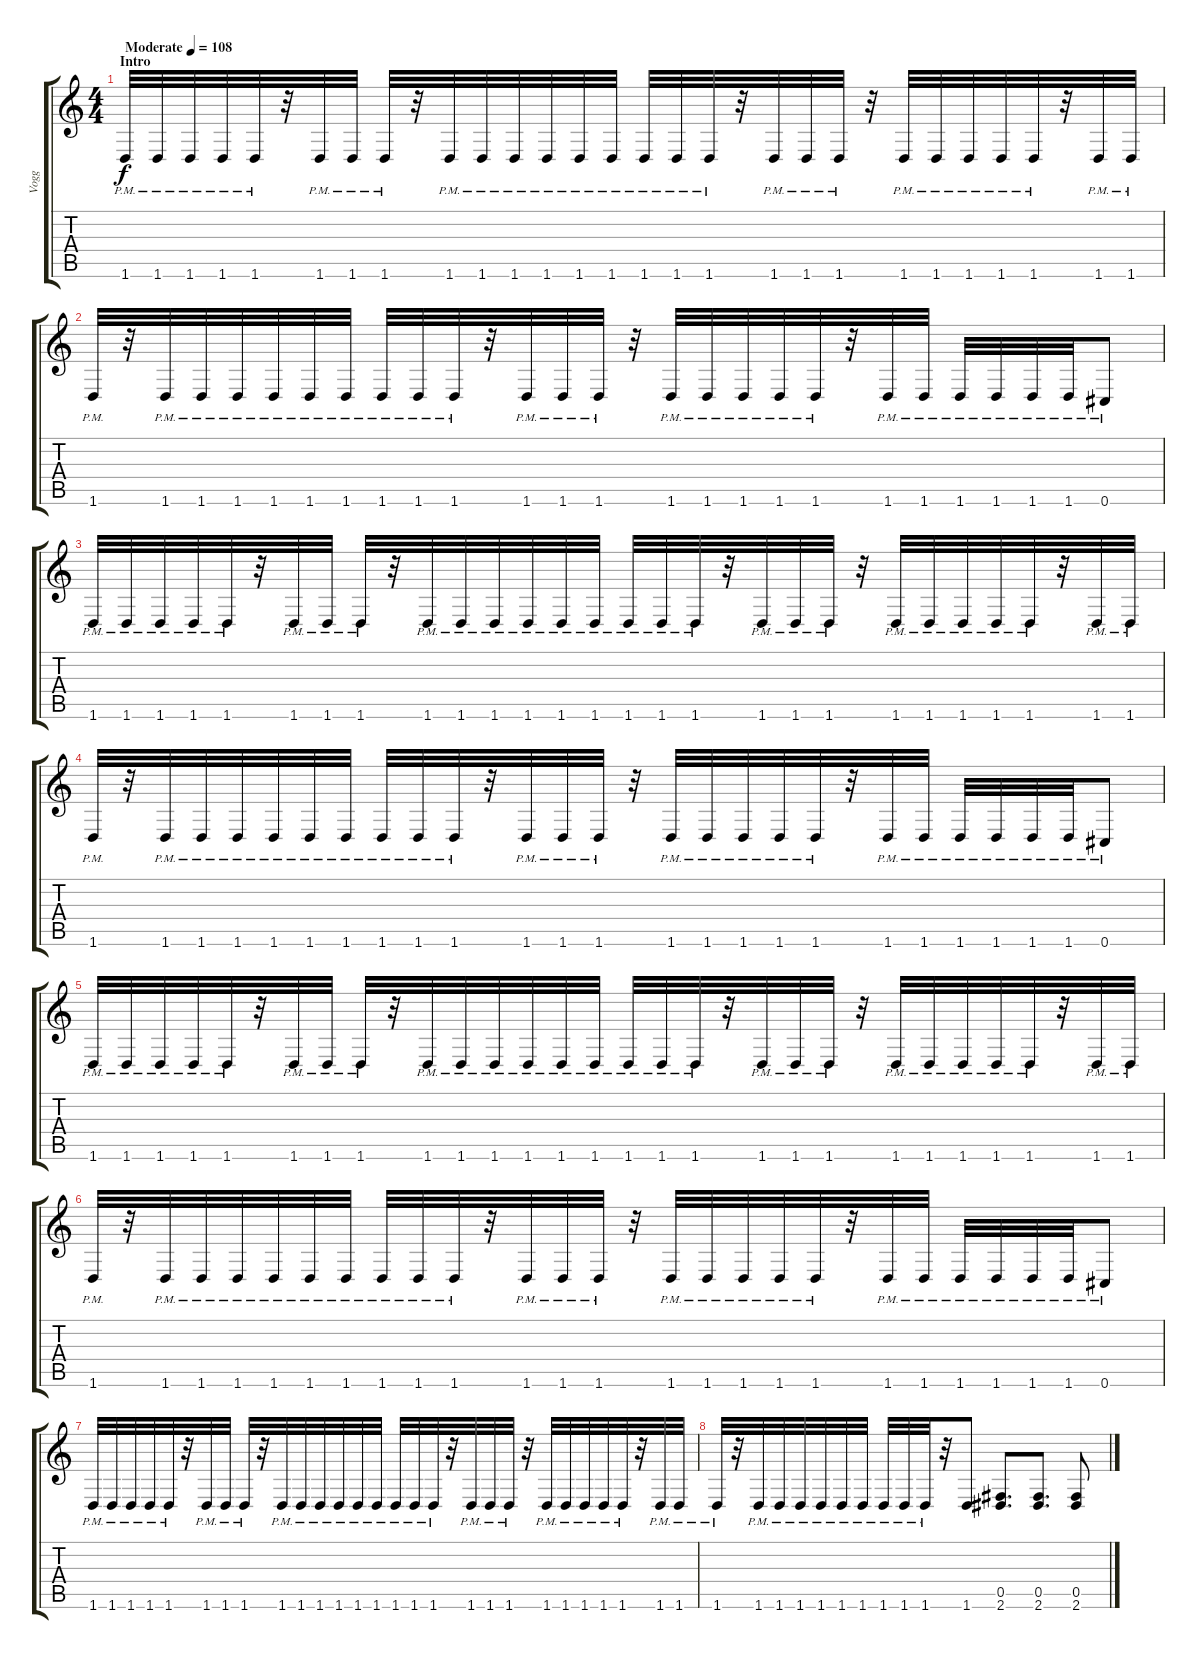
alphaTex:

\track ("Vogg" "Vogg") {instrument distortionguitar}
\staff {score tabs}
\tuning (Db4 Ab3 E3 B2 Gb2 Db2) {hide}
\ts (4 4)
\section ("" "Intro")
\tempo (108 "Moderate")
\clef g2
\ks c
1.6{pm}.32{dy f instrument distortionguitar} 1.6{pm}.32 1.6{pm}.32 1.6{pm}.32 1.6{pm}.32 r.32 1.6{pm}.32 1.6{pm}.32 1.6{pm}.32 r.32 1.6{pm}.32 1.6{pm}.32 1.6{pm}.32 1.6{pm}.32 1.6{pm}.32 1.6{pm}.32 1.6{pm}.32 1.6{pm}.32 1.6{pm}.32 r.32 1.6{pm}.32 1.6{pm}.32 1.6{pm}.32 r.32 1.6{pm}.32 1.6{pm}.32 1.6{pm}.32 1.6{pm}.32 1.6{pm}.32 r.32 1.6{pm}.32 1.6{pm}.32 |
1.6{pm}.32 r.32 1.6{pm}.32 1.6{pm}.32 1.6{pm}.32 1.6{pm}.32 1.6{pm}.32 1.6{pm}.32 1.6{pm}.32 1.6{pm}.32 1.6{pm}.32 r.32 1.6{pm}.32 1.6{pm}.32 1.6{pm}.32 r.32 1.6{pm}.32 1.6{pm}.32 1.6{pm}.32 1.6{pm}.32 1.6{pm}.32 r.32 1.6{pm}.32 1.6{pm}.32 1.6{pm}.32 1.6{pm}.32 1.6{pm}.32 1.6{pm}.32 0.6{pm}.8 |
1.6{pm}.32 1.6{pm}.32 1.6{pm}.32 1.6{pm}.32 1.6{pm}.32 r.32 1.6{pm}.32 1.6{pm}.32 1.6{pm}.32 r.32 1.6{pm}.32 1.6{pm}.32 1.6{pm}.32 1.6{pm}.32 1.6{pm}.32 1.6{pm}.32 1.6{pm}.32 1.6{pm}.32 1.6{pm}.32 r.32 1.6{pm}.32 1.6{pm}.32 1.6{pm}.32 r.32 1.6{pm}.32 1.6{pm}.32 1.6{pm}.32 1.6{pm}.32 1.6{pm}.32 r.32 1.6{pm}.32 1.6{pm}.32 |
1.6{pm}.32 r.32 1.6{pm}.32 1.6{pm}.32 1.6{pm}.32 1.6{pm}.32 1.6{pm}.32 1.6{pm}.32 1.6{pm}.32 1.6{pm}.32 1.6{pm}.32 r.32 1.6{pm}.32 1.6{pm}.32 1.6{pm}.32 r.32 1.6{pm}.32 1.6{pm}.32 1.6{pm}.32 1.6{pm}.32 1.6{pm}.32 r.32 1.6{pm}.32 1.6{pm}.32 1.6{pm}.32 1.6{pm}.32 1.6{pm}.32 1.6{pm}.32 0.6{pm}.8 |
1.6{pm}.32 1.6{pm}.32 1.6{pm}.32 1.6{pm}.32 1.6{pm}.32 r.32 1.6{pm}.32 1.6{pm}.32 1.6{pm}.32 r.32 1.6{pm}.32 1.6{pm}.32 1.6{pm}.32 1.6{pm}.32 1.6{pm}.32 1.6{pm}.32 1.6{pm}.32 1.6{pm}.32 1.6{pm}.32 r.32 1.6{pm}.32 1.6{pm}.32 1.6{pm}.32 r.32 1.6{pm}.32 1.6{pm}.32 1.6{pm}.32 1.6{pm}.32 1.6{pm}.32 r.32 1.6{pm}.32 1.6{pm}.32 |
1.6{pm}.32 r.32 1.6{pm}.32 1.6{pm}.32 1.6{pm}.32 1.6{pm}.32 1.6{pm}.32 1.6{pm}.32 1.6{pm}.32 1.6{pm}.32 1.6{pm}.32 r.32 1.6{pm}.32 1.6{pm}.32 1.6{pm}.32 r.32 1.6{pm}.32 1.6{pm}.32 1.6{pm}.32 1.6{pm}.32 1.6{pm}.32 r.32 1.6{pm}.32 1.6{pm}.32 1.6{pm}.32 1.6{pm}.32 1.6{pm}.32 1.6{pm}.32 0.6{pm}.8 |
1.6{pm}.32 1.6{pm}.32 1.6{pm}.32 1.6{pm}.32 1.6{pm}.32 r.32 1.6{pm}.32 1.6{pm}.32 1.6{pm}.32 r.32 1.6{pm}.32 1.6{pm}.32 1.6{pm}.32 1.6{pm}.32 1.6{pm}.32 1.6{pm}.32 1.6{pm}.32 1.6{pm}.32 1.6{pm}.32 r.32 1.6{pm}.32 1.6{pm}.32 1.6{pm}.32 r.32 1.6{pm}.32 1.6{pm}.32 1.6{pm}.32 1.6{pm}.32 1.6{pm}.32 r.32 1.6{pm}.32 1.6{pm}.32 |
1.6{pm}.32 r.32 1.6{pm}.32 1.6{pm}.32 1.6{pm}.32 1.6{pm}.32 1.6{pm}.32 1.6{pm}.32 1.6{pm}.32 1.6{pm}.32 1.6{pm}.32 r.32 1.6.8 (0.5 2.6).8{d} (0.5 2.6).8{d} (0.5 2.6).8
